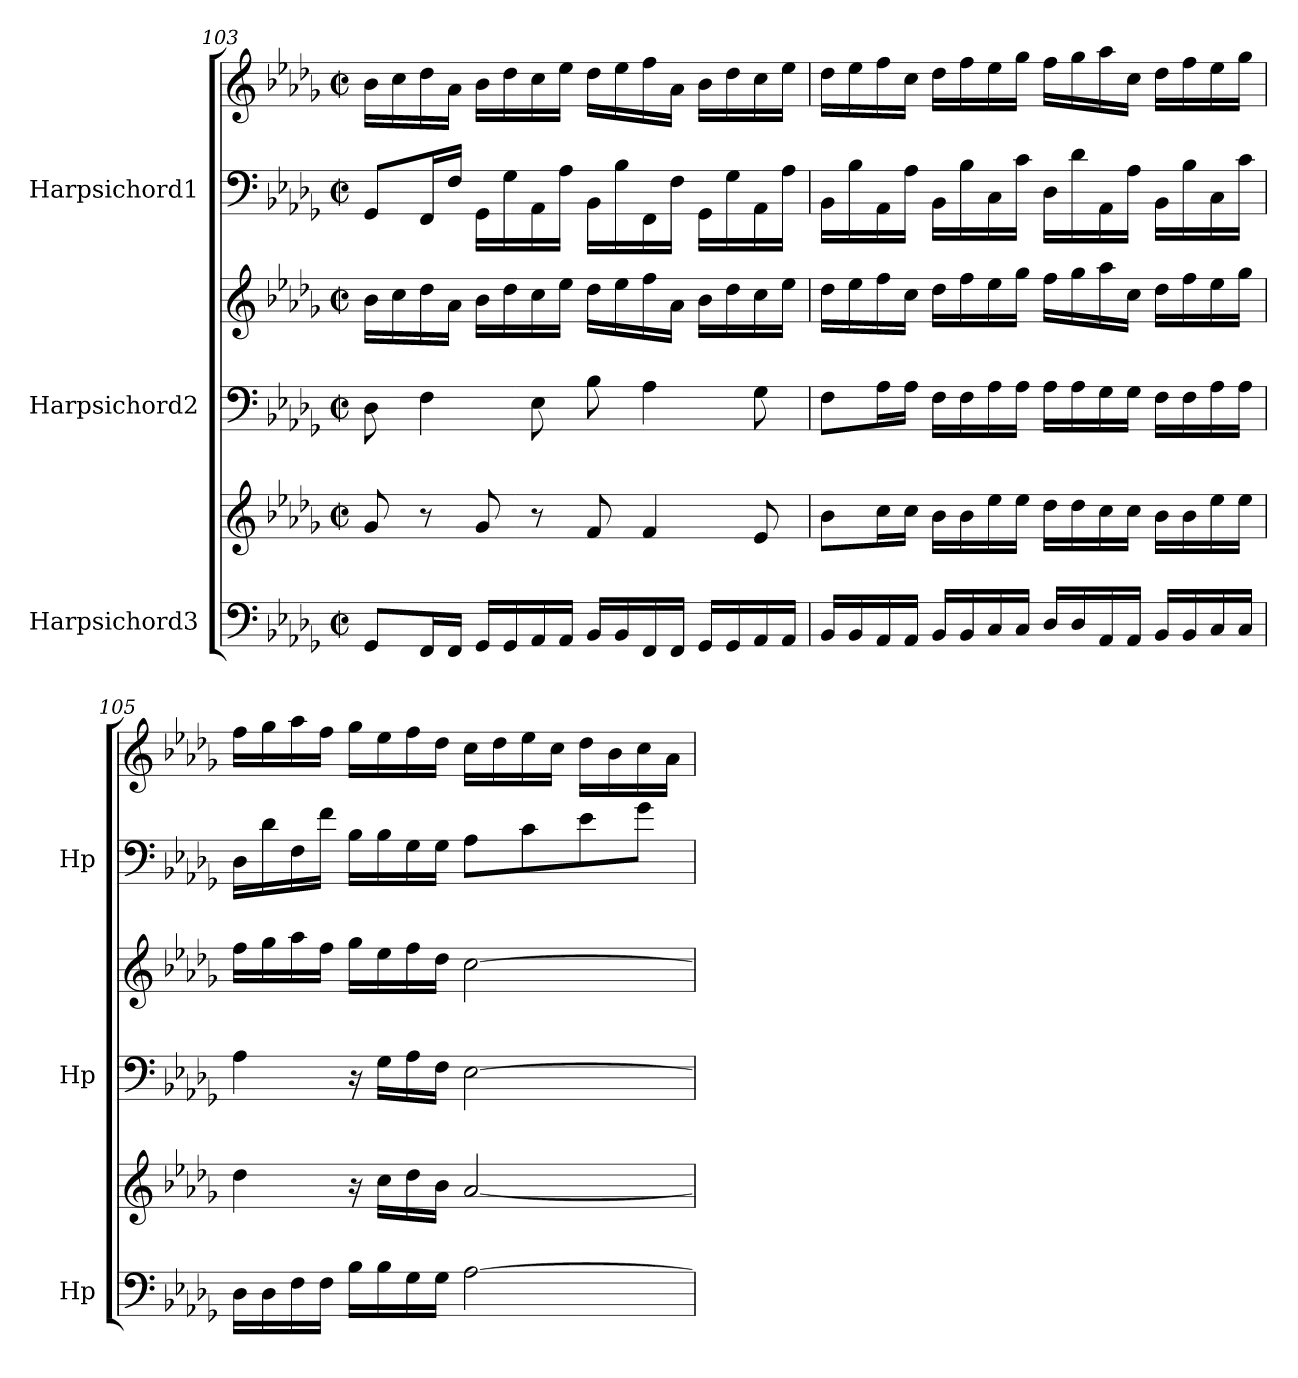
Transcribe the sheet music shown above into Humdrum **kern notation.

**kern	**kern	**kern	**kern	**kern	**kern
*part3	*part3	*part2	*part2	*part1	*part1
*staff6	*staff5	*staff4	*staff3	*staff2	*staff1
*I"Harpsichord3	*	*I"Harpsichord2	*	*I"Harpsichord1	*
*I'Hp	*	*I'Hp	*	*I'Hp	*
*clefF4	*clefG2	*clefF4	*clefG2	*clefF4	*clefG2
*k[b-e-a-d-g-]	*k[b-e-a-d-g-]	*k[b-e-a-d-g-]	*k[b-e-a-d-g-]	*k[b-e-a-d-g-]	*k[b-e-a-d-g-]
*M4/4	*M4/4	*M4/4	*M4/4	*M4/4	*M4/4
*met(c|)	*met(c|)	*met(c|)	*met(c|)	*met(c|)	*met(c|)
=103	=103	=103	=103	=103	=103
8GG-/L	8g-/	8D-\	16b-\LL	8GG-/L	16b-\LL
.	.	.	16cc\	.	16cc\
16FF/L	8r	4F\	16dd-\	16FF/L	16dd-\
16FF/JJ	.	.	16a-\JJ	16F/JJ	16a-\JJ
16GG-/LL	8g-/	.	16b-\LL	16GG-\LL	16b-\LL
16GG-/	.	.	16dd-\	16G-\	16dd-\
16AA-/	8r	8E-\	16cc\	16AA-\	16cc\
16AA-/JJ	.	.	16ee-\JJ	16A-\JJ	16ee-\JJ
16BB-/LL	8f/	8B-\	16dd-\LL	16BB-\LL	16dd-\LL
16BB-/	.	.	16ee-\	16B-\	16ee-\
16FF/	4f/	4A-\	16ff\	16FF\	16ff\
16FF/JJ	.	.	16a-\JJ	16F\JJ	16a-\JJ
16GG-/LL	.	.	16b-\LL	16GG-\LL	16b-\LL
16GG-/	.	.	16dd-\	16G-\	16dd-\
16AA-/	8e-/	8G-\	16cc\	16AA-\	16cc\
16AA-/JJ	.	.	16ee-\JJ	16A-\JJ	16ee-\JJ
=104	=104	=104	=104	=104	=104
16BB-/LL	8b-\L	8F\L	16dd-\LL	16BB-\LL	16dd-\LL
16BB-/	.	.	16ee-\	16B-\	16ee-\
16AA-/	16cc\L	16A-\L	16ff\	16AA-\	16ff\
16AA-/JJ	16cc\JJ	16A-\JJ	16cc\JJ	16A-\JJ	16cc\JJ
16BB-/LL	16b-\LL	16F\LL	16dd-\LL	16BB-\LL	16dd-\LL
16BB-/	16b-\	16F\	16ff\	16B-\	16ff\
16C/	16ee-\	16A-\	16ee-\	16C\	16ee-\
16C/JJ	16ee-\JJ	16A-\JJ	16gg-\JJ	16c\JJ	16gg-\JJ
16D-/LL	16dd-\LL	16A-\LL	16ff\LL	16D-\LL	16ff\LL
16D-/	16dd-\	16A-\	16gg-\	16d-\	16gg-\
16AA-/	16cc\	16G-\	16aa-\	16AA-\	16aa-\
16AA-/JJ	16cc\JJ	16G-\JJ	16cc\JJ	16A-\JJ	16cc\JJ
16BB-/LL	16b-\LL	16F\LL	16dd-\LL	16BB-\LL	16dd-\LL
16BB-/	16b-\	16F\	16ff\	16B-\	16ff\
16C/	16ee-\	16A-\	16ee-\	16C\	16ee-\
16C/JJ	16ee-\JJ	16A-\JJ	16gg-\JJ	16c\JJ	16gg-\JJ
!!LO:LB:g=z
=105	=105	=105	=105	=105	=105
16D-\LL	4dd-\	4A-\	16ff\LL	16D-\LL	16ff\LL
16D-\	.	.	16gg-\	16d-\	16gg-\
16F\	.	.	16aa-\	16F\	16aa-\
16F\JJ	.	.	16ff\JJ	16f\JJ	16ff\JJ
16B-\LL	16r	16r	16gg-\LL	16B-\LL	16gg-\LL
16B-\	16cc\LL	16G-\LL	16ee-\	16B-\	16ee-\
16G-\	16dd-\	16A-\	16ff\	16G-\	16ff\
16G-\JJ	16b-\JJ	16F\JJ	16dd-\JJ	16G-\JJ	16dd-\JJ
[2A-\	[2a-/	[2E-\	[2cc\	8A-\L	16cc\LL
.	.	.	.	.	16dd-\
.	.	.	.	8c\	16ee-\
.	.	.	.	.	16cc\JJ
.	.	.	.	8e-\	16dd-\LL
.	.	.	.	.	16b-\
.	.	.	.	8g-\J	16cc\
.	.	.	.	.	16a-\JJ
=	=	=	=	=	=
*-	*-	*-	*-	*-	*-
